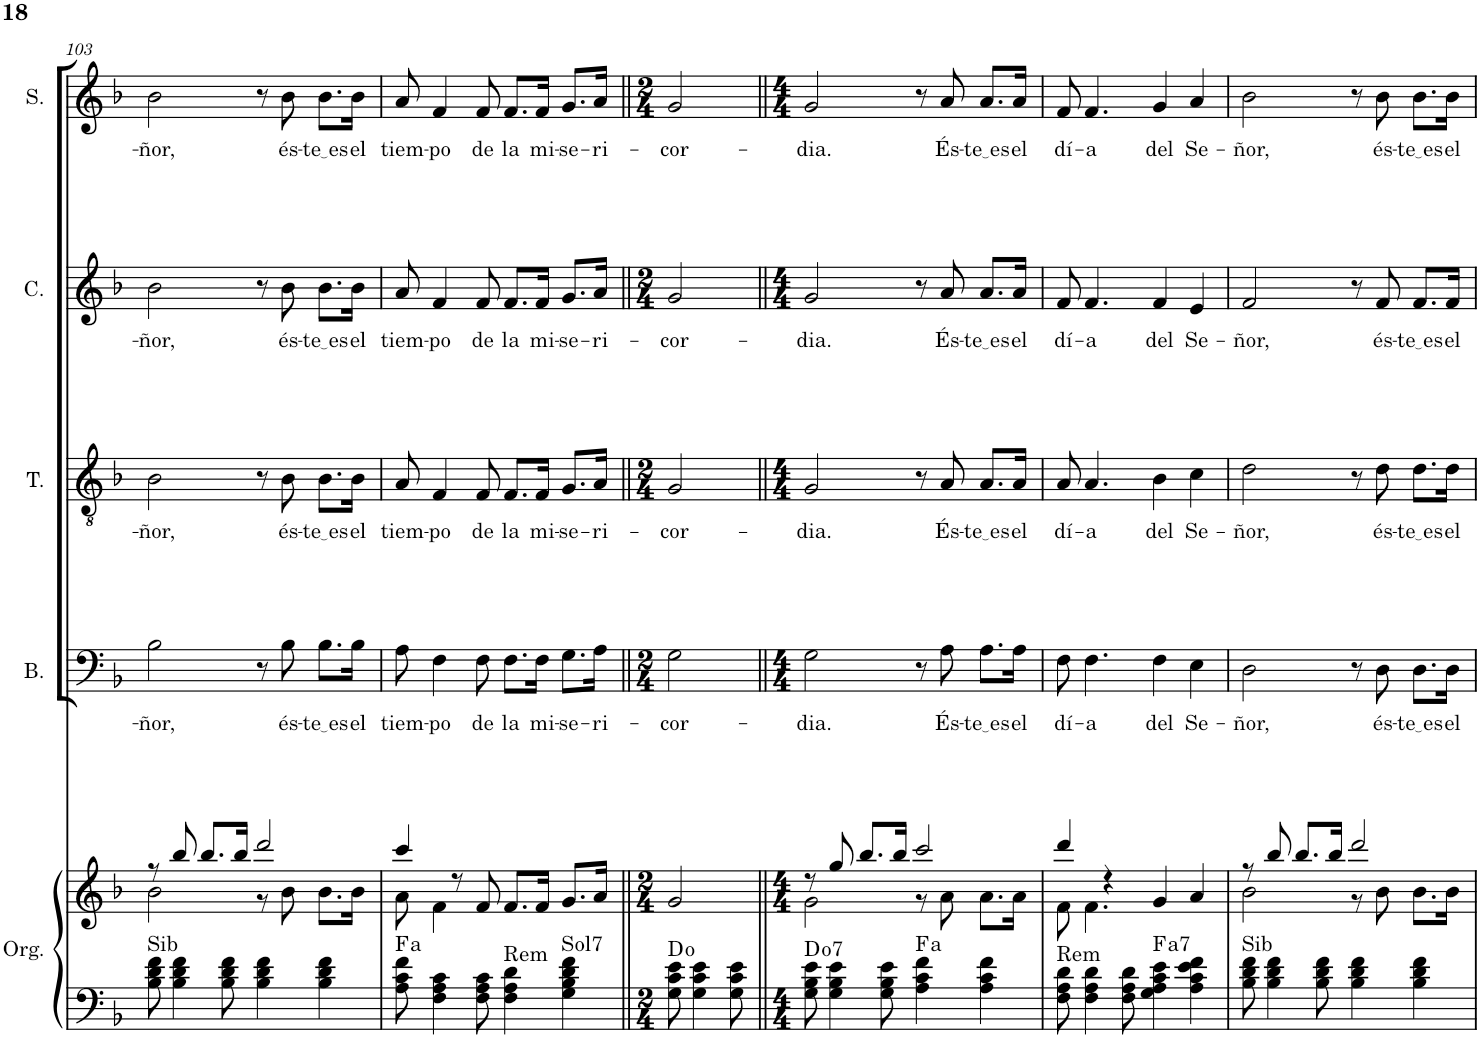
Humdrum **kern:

**kern	**kern	**harte	**kern	**text	**kern	**text	**kern	**text	**kern	**text
*part5	*part5	*part5	*part4	*part4	*part3	*part3	*part2	*part2	*part1	*part1
*staff6	*staff5	*	*staff4	*staff4	*staff3	*staff3	*staff2	*staff2	*staff1	*staff1
*I"Órgano	*	*	*I"Bajo	*	*I"Tenor	*	*I"Contralto	*	*I"Soprano	*
*	*	*	*I'B.	*	*I'T.	*	*I'C.	*	*I'S.	*
!!LO:PB:g=z
*clefF4	*clefG2	*	*clefF4	*	*clefGv2	*	*clefG2	*	*clefG2	*
*k[b-]	*k[b-]	*	*k[b-]	*	*k[b-]	*	*k[b-]	*	*k[b-]	*
*M4/4	*M4/4	*	*M4/4	*	*M4/4	*	*M4/4	*	*M4/4	*
=103	=103	=103	=103	=103	=103	=103	=103	=103	=103	=103
*	*^	*	*	*	*	*	*	*	*	*
!	!	!	!LO:H:kt=Sib	!	!LO:LY:b	!	!LO:LY:b	!	!LO:LY:b	!	!LO:LY:b
8B-\ 8d\ 8f\	8r	2b-\	N	2B-\	-ñor,	2B-\	-ñor,	2b-\	-ñor,	2b-\	-ñor,
4B-\ 4d\ 4f\	8bb-/	.	.	.	.	.	.	.	.	.	.
.	8.bb-/L	.	.	.	.	.	.	.	.	.	.
8B-\ 8d\ 8f\	.	.	.	.	.	.	.	.	.	.	.
.	16bb-/Jk	.	.	.	.	.	.	.	.	.	.
4B-\ 4d\ 4f\	2ddd/	8r	.	8r	.	8r	.	8r	.	8r	.
!	!	!	!	!	!LO:LY:b	!	!LO:LY:b	!	!LO:LY:b	!	!LO:LY:b
.	.	8b-\	.	8B-\	és-	8B-\	és-	8b-\	és-	8b-\	és-
!	!	!	!	!	!LO:LY:b	!	!LO:LY:b	!	!LO:LY:b	!	!LO:LY:b
4B-\ 4d\ 4f\	.	8.b-\L	.	8.B-\L	te es	8.B-\L	te es	8.b-\L	te es	8.b-\L	te es
!	!	!	!	!	!LO:LY:b	!	!LO:LY:b	!	!LO:LY:b	!	!LO:LY:b
.	.	16b-\Jk	.	16B-\Jk	el	16B-\Jk	el	16b-\Jk	el	16b-\Jk	el
=104	=104	=104	=104	=104	=104	=104	=104	=104	=104	=104	=104
!	!	!	!LO:H:kt=a	!	!LO:LY:b	!	!LO:LY:b	!	!LO:LY:b	!	!LO:LY:b
8A\ 8c\ 8f\	4ccc/	8a\	.	8A\	tiem-	8A/	tiem-	8a/	tiem-	8a/	tiem-
!	!	!	!	!	!LO:LY:b	!	!LO:LY:b	!	!LO:LY:b	!	!LO:LY:b
4F\ 4A\ 4c\	.	4f\	.	4F\	-po	4F/	-po	4f/	-po	4f/	-po
.	8r	.	.	.	.	.	.	.	.	.	.
!	!	!	!	!	!LO:LY:b	!	!LO:LY:b	!	!LO:LY:b	!	!LO:LY:b
8F\ 8A\ 8c\	8f/	2ryy	.	8F\	de	8F/	de	8f/	de	8f/	de
!	!	!	!LO:H:kt=Rem	!	!LO:LY:b	!	!LO:LY:b	!	!LO:LY:b	!	!LO:LY:b
4F\ 4A\ 4d\	8.f/L	.	N	8.F\L	la	8.F/L	la	8.f/L	la	8.f/L	la
!	!	!	!	!	!LO:LY:b	!	!LO:LY:b	!	!LO:LY:b	!	!LO:LY:b
.	16f/Jk	.	.	16F\Jk	mi-	16F/Jk	mi-	16f/Jk	mi-	16f/Jk	mi-
!	!	!	!LO:H:kt=Sol7	!	!LO:LY:b	!	!LO:LY:b	!	!LO:LY:b	!	!LO:LY:b
4G\ 4B-\ 4d\ 4f\	8.g/L	.	N	8.G\L	-se-	8.G/L	-se-	8.g/L	-se-	8.g/L	-se-
.	.	8ryy	.	.	.	.	.	.	.	.	.
!	!	!	!	!	!LO:LY:b	!	!LO:LY:b	!	!LO:LY:b	!	!LO:LY:b
.	16a/Jk	.	.	16A\Jk	-ri-	16A/Jk	-ri-	16a/Jk	-ri-	16a/Jk	-ri-
*	*v	*v	*	*	*	*	*	*	*	*	*
=105||	=105||	=105||	=105||	=105||	=105||	=105||	=105||	=105||	=105||	=105||
*M2/4	*M2/4	*	*M2/4	*	*M2/4	*	*M2/4	*	*M2/4	*
!	!	!	!	!LO:LY:b	!	!LO:LY:b	!	!LO:LY:b	!	!LO:LY:b
8G\ 8c\ 8e\	2g/	D:dim	2G\	-cor-	2G/	-cor-	2g/	-cor-	2g/	-cor-
4G\ 4c\ 4e\	.	.	.	.	.	.	.	.	.	.
8G\ 8c\ 8e\	.	.	.	.	.	.	.	.	.	.
=106||	=106||	=106||	=106||	=106||	=106||	=106||	=106||	=106||	=106||	=106||
*M4/4	*M4/4	*	*M4/4	*	*M4/4	*	*M4/4	*	*M4/4	*
*	*^	*	*	*	*	*	*	*	*	*
!	!	!	!LO:H:kt=7	!	!LO:LY:b	!	!LO:LY:b	!	!LO:LY:b	!	!LO:LY:b
8G\ 8B-\ 8e\	8r	2g\	D:dim7	2G\	-dia.	2G/	-dia.	2g/	-dia.	2g/	-dia.
4G\ 4B-\ 4e\	8gg/	.	.	.	.	.	.	.	.	.	.
.	8.bb-/L	.	.	.	.	.	.	.	.	.	.
8G\ 8B-\ 8e\	.	.	.	.	.	.	.	.	.	.	.
.	16bb-/Jk	.	.	.	.	.	.	.	.	.	.
!	!	!	!LO:H:kt=a	!	!	!	!	!	!	!	!
4A\ 4c\ 4f\	2ccc/	8r	.	8r	.	8r	.	8r	.	8r	.
!	!	!	!	!	!LO:LY:b	!	!LO:LY:b	!	!LO:LY:b	!	!LO:LY:b
.	.	8a\	.	8A\	És-	8A/	És-	8a/	És-	8a/	És-
!	!	!	!	!	!LO:LY:b	!	!LO:LY:b	!	!LO:LY:b	!	!LO:LY:b
4A\ 4c\ 4f\	.	8.a\L	.	8.A\L	te es	8.A/L	te es	8.a/L	te es	8.a/L	te es
!	!	!	!	!	!LO:LY:b	!	!LO:LY:b	!	!LO:LY:b	!	!LO:LY:b
.	.	16a\Jk	.	16A\Jk	el	16A/Jk	el	16a/Jk	el	16a/Jk	el
=107	=107	=107	=107	=107	=107	=107	=107	=107	=107	=107	=107
!	!	!	!LO:H:kt=Rem	!	!LO:LY:b	!	!LO:LY:b	!	!LO:LY:b	!	!LO:LY:b
8F\ 8A\ 8d\	4ddd/	8f\	N	8F\	dí-	8A/	dí-	8f/	dí-	8f/	dí-
!	!	!	!	!	!LO:LY:b	!	!LO:LY:b	!	!LO:LY:b	!	!LO:LY:b
4F\ 4A\ 4d\	.	4.f\	.	4.F\	-a	4.A/	-a	4.f/	-a	4.f/	-a
.	4r	.	.	.	.	.	.	.	.	.	.
8F\ 8A\ 8d\	.	.	.	.	.	.	.	.	.	.	.
!	!	!	!LO:H:kt=a	!	!LO:LY:b	!	!LO:LY:b	!	!LO:LY:b	!	!LO:LY:b
4G\ 4A\ 4c\ 4e\	4g/	2ryy	.	4F\	del	4B-\	del	4f/	del	4g/	del
!	!	!	!	!	!LO:LY:b	!	!LO:LY:b	!	!LO:LY:b	!	!LO:LY:b
4A\ 4c\ 4e\ 4f\	4a/	.	.	4E\	Se-	4c\	Se-	4e/	Se-	4a/	Se-
=108	=108	=108	=108	=108	=108	=108	=108	=108	=108	=108	=108
!	!	!	!LO:H:kt=Sib	!	!LO:LY:b	!	!LO:LY:b	!	!LO:LY:b	!	!LO:LY:b
8B-\ 8d\ 8f\	8r	2b-\	N	2D\	-ñor,	2d\	-ñor,	2f/	-ñor,	2b-\	-ñor,
4B-\ 4d\ 4f\	8bb-/	.	.	.	.	.	.	.	.	.	.
.	8.bb-/L	.	.	.	.	.	.	.	.	.	.
8B-\ 8d\ 8f\	.	.	.	.	.	.	.	.	.	.	.
.	16bb-/Jk	.	.	.	.	.	.	.	.	.	.
4B-\ 4d\ 4f\	2ddd/	8r	.	8r	.	8r	.	8r	.	8r	.
!	!	!	!	!	!LO:LY:b	!	!LO:LY:b	!	!LO:LY:b	!	!LO:LY:b
.	.	8b-\	.	8D\	és-	8d\	és-	8f/	és-	8b-\	és-
!	!	!	!	!	!LO:LY:b	!	!LO:LY:b	!	!LO:LY:b	!	!LO:LY:b
4B-\ 4d\ 4f\	.	8.b-\L	.	8.D\L	te es	8.d\L	te es	8.f/L	te es	8.b-\L	te es
!	!	!	!	!	!LO:LY:b	!	!LO:LY:b	!	!LO:LY:b	!	!LO:LY:b
.	.	16b-\Jk	.	16D\Jk	el	16d\Jk	el	16f/Jk	el	16b-\Jk	el
*	*v	*v	*	*	*	*	*	*	*	*	*
=	=	=	=	=	=	=	=	=	=	=
*-	*-	*-	*-	*-	*-	*-	*-	*-	*-	*-
